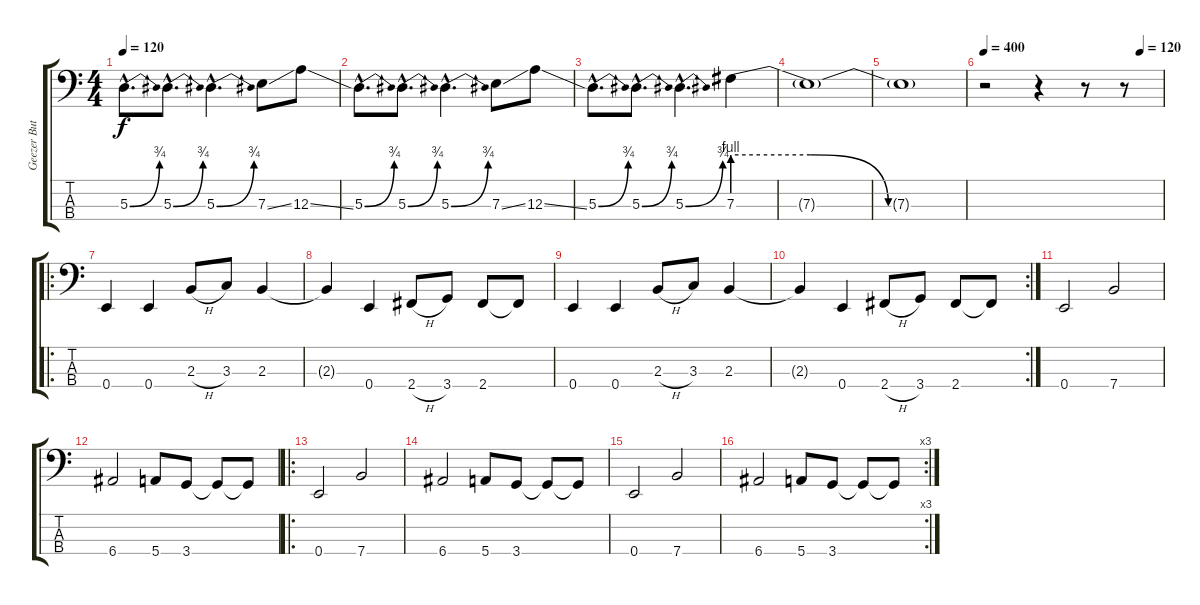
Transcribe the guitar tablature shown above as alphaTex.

\track ("Geezer Butler" "Geezer But") {instrument electricbassfinger}
\staff {score tabs}
\tuning (G2 D2 A1 E1) {hide}
\ts (4 4)
\tempo 120
\clef f4
\ks c
5.3{be (bend 0 0 60 3) hac}.8{d dy f} 5.3{be (bend 0 0 60 3) hac}.8{d} 5.3{be (bend 0 0 60 3) hac}.4{d} 7.3{ss}.8 12.3{ss}.8 |
5.3{be (bend 0 0 60 3) hac}.8{d} 5.3{be (bend 0 0 60 3) hac}.8{d} 5.3{be (bend 0 0 60 3) hac}.4{d} 7.3{ss}.8 12.3{ss}.8 |
5.3{be (bend 0 0 60 3) hac}.8{d} 5.3{be (bend 0 0 60 3) hac}.8{d} 5.3{be (bend 0 0 60 3) hac}.4{d} 7.3{be (custom 0 4 20 4 40 0 60 0)}.4 |
7.3{t}.1 |
7.3{t}.1 |
\tempo 400
\tempo (120 0.875)
r.2 r.4 r.8 r.8 |
\ro
0.4.4 0.4.4 2.3{h}.8 3.3.8 2.3.4 |
2.3{t}.4 0.4.4 2.4{h}.8 3.4.8 2.4.8 2.4{t}.8 |
0.4.4 0.4.4 2.3{h}.8 3.3.8 2.3.4 |
\rc 2
2.3{t}.4 0.4.4 2.4{h}.8 3.4.8 2.4.8 2.4{t}.8 |
0.4.2 7.4.2 |
6.4.2 5.4.8 3.4.8 3.4{t}.8 3.4{t}.8 |
\ro
0.4.2 7.4.2 |
6.4.2 5.4.8 3.4.8 3.4{t}.8 3.4{t}.8 |
0.4.2 7.4.2 |
\rc 3
6.4.2 5.4.8 3.4.8 3.4{t}.8 3.4{t}.8
